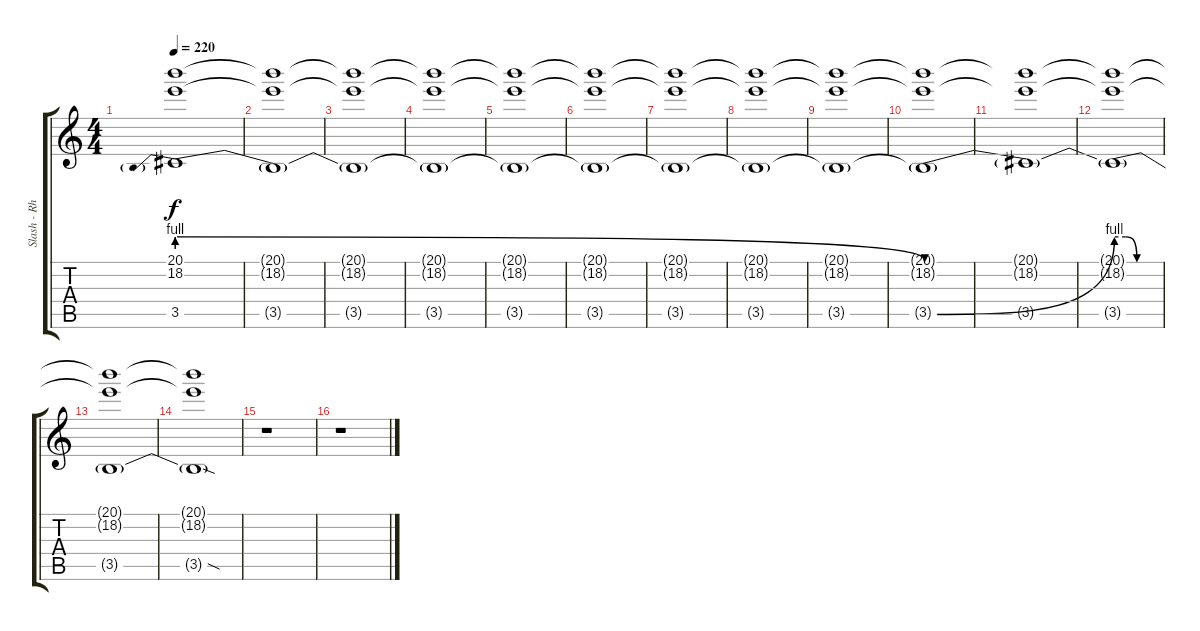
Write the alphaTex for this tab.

\track ("Slash - Rhytm Guitar" "Slash - Rh") {instrument distortionguitar}
\staff {score tabs}
\tuning (Eb4 Bb3 Gb3 Db3 Ab2 Eb2) {hide}
\ts (4 4)
\tempo 220
\clef g2
\ks c
(20.1{t} 18.2{t} 3.5{be (prebendrelease 0 4 60 0) t}).1{dy f} |
(20.1{t} 18.2{t} 3.5{t}).1 |
(20.1{t} 18.2{t} 3.5{t}).1 |
(20.1{t} 18.2{t} 3.5{t}).1 |
(20.1{t} 18.2{t} 3.5{t}).1 |
(20.1{t} 18.2{t} 3.5{t}).1 |
(20.1{t} 18.2{t} 3.5{t}).1 |
(20.1{t} 18.2{t} 3.5{t}).1 |
(20.1{t} 18.2{t} 3.5{t}).1 |
(20.1{t} 18.2{t} 3.5{be (bend 0 0 60 4) t}).1 |
(20.1{t} 18.2{t} 3.5{t}).1 |
(20.1{t} 18.2{t} 3.5{be (custom 0 4 15 4 30 0 60 0) t}).1 |
(20.1{t} 18.2{t} 3.5{t}).1 |
(20.1{t} 18.2{t} 3.5{sod t}).1 |
r.1 |
r.1
